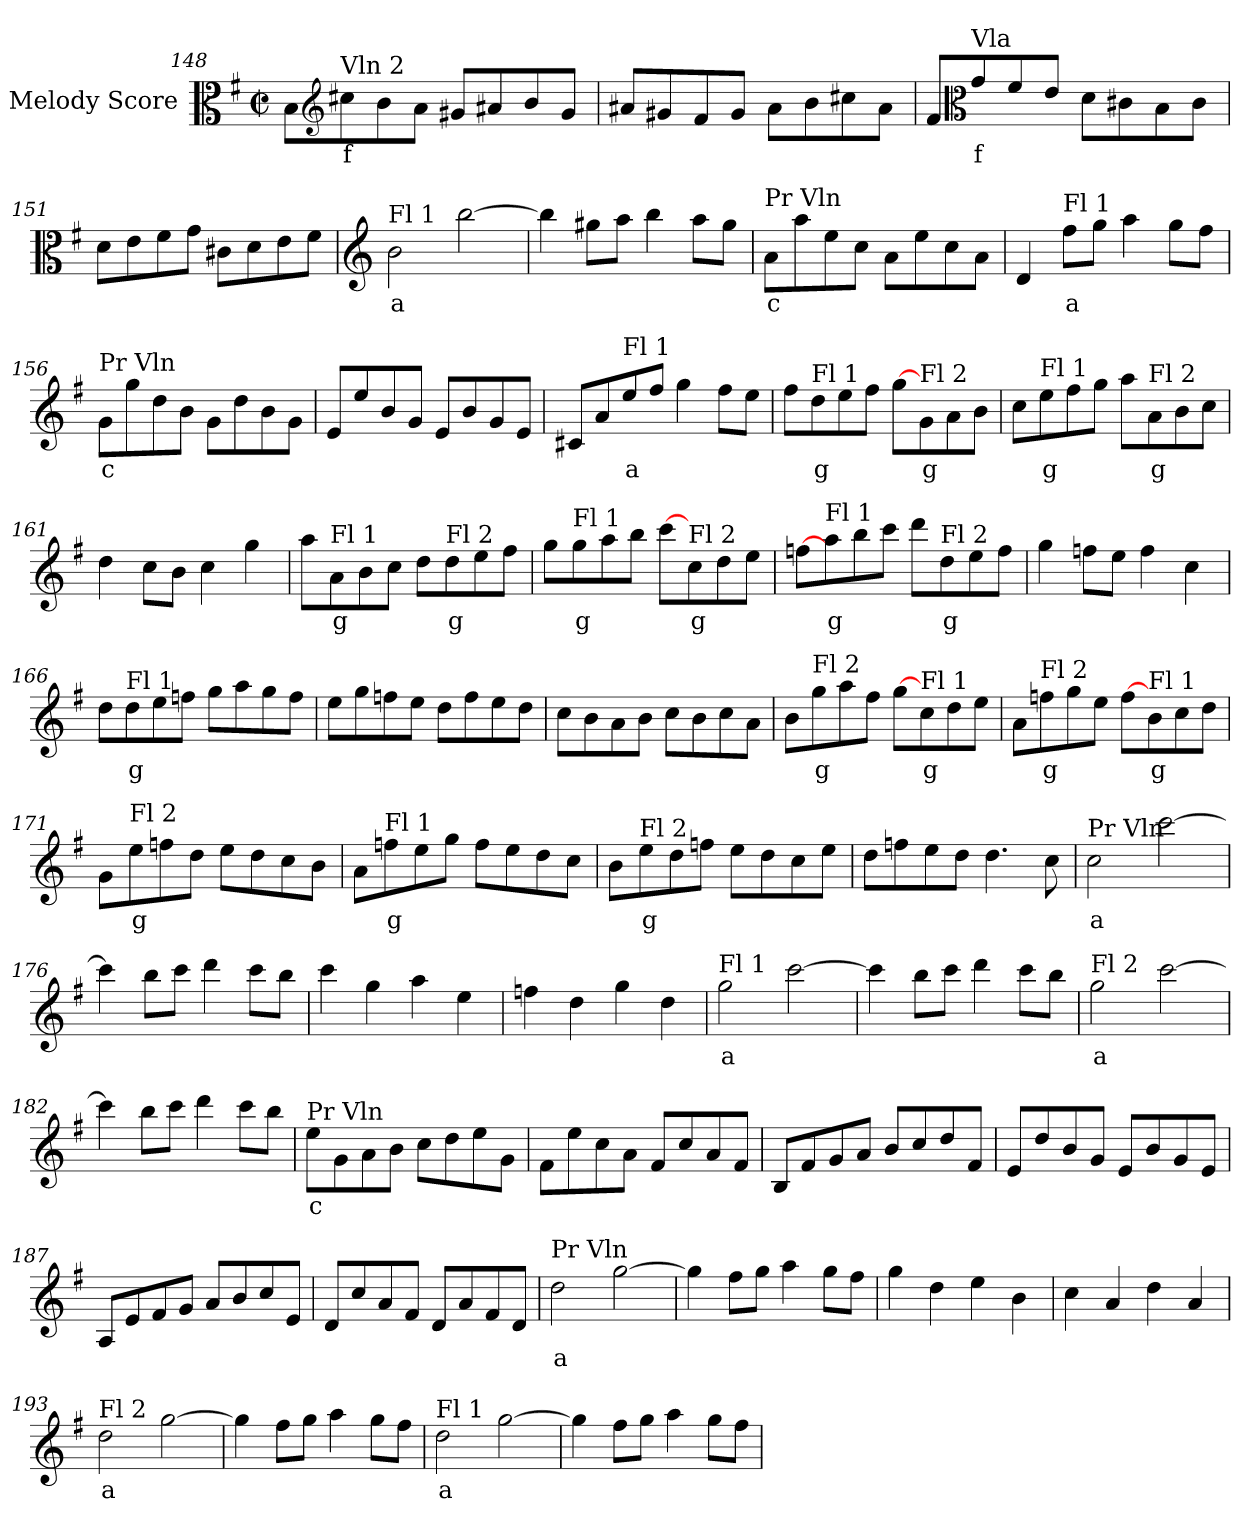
**kern	**text
*part1	*part1
*staff1	*staff1
*I"Melody Score	*
*clefC3	*
*k[f#]	*
*M2/2	*
*met(c|)	*
=148	=148
8B\L	.
*clefG2	*
!LO:TX:a:t=Vln 2	!
!	!LO:LY:b:color=#FF0000
8cc#X\	f
8b\	.
8a\J	.
8g#X/L	.
8a#X/	.
8b/	.
8g#/J	.
=149	=149
8a#X/L	.
8g#X/	.
8f#/	.
8g#/J	.
8a#\L	.
8b\	.
8cc#X\	.
8a#\J	.
=150	=150
8f#/L	.
*clefC3	*
!LO:TX:a:t=Vla	!
!	!LO:LY:b:color=#FF0000
8g/	f
8f#/	.
8e/J	.
8d\L	.
8c#X\	.
8B\	.
8c#\J	.
=151	=151
8d\L	.
8e\	.
8f#\	.
8g\J	.
8c#X\L	.
8d\	.
8e\	.
8f#\J	.
=152	=152
*clefG2	*
!LO:TX:a:t=Fl 1	!
!	!LO:LY:b:color=#FF0000
2b\	a
[2bb\	.
=153	=153
4bb\]	.
8gg#X\L	.
8aa\J	.
4bb\	.
8aa\L	.
8gg#\J	.
=154	=154
!LO:TX:a:t=Pr Vln	!
!	!LO:LY:b:color=#FF0000
8a\L	c
8aa\	.
8ee\	.
8cc\J	.
8a\L	.
8ee\	.
8cc\	.
8a\J	.
=155	=155
4d/	.
!LO:TX:a:t=Fl 1	!
!	!LO:LY:b:color=#FF0000
8ff#\L	a
8gg\J	.
4aa\	.
8gg\L	.
8ff#\J	.
=156	=156
!LO:TX:a:t=Pr Vln	!
!	!LO:LY:b:color=#FF0000
8g\L	c
8gg\	.
8dd\	.
8b\J	.
8g\L	.
8dd\	.
8b\	.
8g\J	.
=157	=157
8e/L	.
8ee/	.
8b/	.
8g/J	.
8e/L	.
8b/	.
8g/	.
8e/J	.
=158	=158
8c#X/L	.
8a/	.
!LO:TX:a:t=Fl 1	!
!	!LO:LY:b:color=#FF0000
8ee/	a
8ff#/J	.
4gg\	.
8ff#\L	.
8ee\J	.
=159	=159
8ff#\L	.
!LO:TX:a:t=Fl 1	!
!	!LO:LY:b:color=#FF0000
8dd\	g
8ee\	.
8ff#\J	.
[8gg\L	.
!LO:TX:a:t=Fl 2	!
!	!LO:LY:b:color=#FF0000
8g\	g
8a\	.
8b\J	.
=160	=160
8cc\L	.
!LO:TX:a:t=Fl 1	!
!	!LO:LY:b:color=#FF0000
8ee\	g
8ff#\	.
8gg\J	.
8aa\L	.
!LO:TX:a:t=Fl 2	!
!	!LO:LY:b:color=#FF0000
8a\	g
8b\	.
8cc\J	.
=161	=161
4dd\	.
8cc\L	.
8b\J	.
4cc\	.
4gg\	.
=162	=162
8aa\L	.
!LO:TX:a:t=Fl 1	!
!	!LO:LY:b:color=#FF0000
8a\	g
8b\	.
8cc\J	.
8dd\L	.
!LO:TX:a:t=Fl 2	!
!	!LO:LY:b:color=#FF0000
8dd\	g
8ee\	.
8ff#\J	.
=163	=163
8gg\L	.
!LO:TX:a:t=Fl 1	!
!	!LO:LY:b:color=#FF0000
8gg\	g
8aa\	.
8bb\J	.
[8ccc\L	.
!LO:TX:a:t=Fl 2	!
!	!LO:LY:b:color=#FF0000
8cc\	g
8dd\	.
8ee\J	.
=164	=164
[8ffn\L	.
!LO:TX:a:t=Fl 1	!
!	!LO:LY:b:color=#FF0000
8aa\	g
8bb\	.
8ccc\J	.
8ddd\L	.
!LO:TX:a:t=Fl 2	!
!	!LO:LY:b:color=#FF0000
8dd\	g
8ee\	.
8ff\J	.
=165	=165
4gg\	.
8ffn\L	.
8ee\J	.
4ff\	.
4cc\	.
=166	=166
8dd\L	.
!LO:TX:a:t=Fl 1	!
!	!LO:LY:b:color=#FF0000
8dd\	g
8ee\	.
8ff\J	.
8gg\L	.
8aa\	.
8gg\	.
8ff\J	.
=167	=167
8ee\L	.
8gg\	.
8ffn\	.
8ee\J	.
8dd\L	.
8ff\	.
8ee\	.
8dd\J	.
=168	=168
8cc\L	.
8b\	.
8a\	.
8b\J	.
8cc\L	.
8b\	.
8cc\	.
8a\J	.
=169	=169
8b\L	.
!LO:TX:a:t=Fl 2	!
!	!LO:LY:b:color=#FF0000
8gg\	g
8aa\	.
8ff#\J	.
[8gg\L	.
!LO:TX:a:t=Fl 1	!
!	!LO:LY:b:color=#FF0000
8cc\	g
8dd\	.
8ee\J	.
=170	=170
8a\L	.
!LO:TX:a:t=Fl 2	!
!	!LO:LY:b:color=#FF0000
8ffn\	g
8gg\	.
8ee\J	.
[8ff\L	.
!LO:TX:a:t=Fl 1	!
!	!LO:LY:b:color=#FF0000
8b\	g
8cc\	.
8dd\J	.
=171	=171
8g\L	.
!LO:TX:a:t=Fl 2	!
!	!LO:LY:b:color=#FF0000
8ee\	g
8ffn\	.
8dd\J	.
8ee\L	.
8dd\	.
8cc\	.
8b\J	.
=172	=172
8a\L	.
!LO:TX:a:t=Fl 1	!
!	!LO:LY:b:color=#FF0000
8ffn\	g
8ee\	.
8gg\J	.
8ff\L	.
8ee\	.
8dd\	.
8cc\J	.
=173	=173
8b\L	.
!LO:TX:a:t=Fl 2	!
!	!LO:LY:b:color=#FF0000
8ee\	g
8dd\	.
8ffn\J	.
8ee\L	.
8dd\	.
8cc\	.
8ee\J	.
=174	=174
8dd\L	.
8ffn\	.
8ee\	.
8dd\J	.
4.dd\	.
8cc\	.
=175	=175
!LO:TX:a:t=Pr Vln	!
!	!LO:LY:b:color=#FF0000
2cc\	a
[2ccc\	.
=176	=176
4ccc\]	.
8bb\L	.
8ccc\J	.
4ddd\	.
8ccc\L	.
8bb\J	.
=177	=177
4ccc\	.
4gg\	.
4aa\	.
4ee\	.
=178	=178
4ffn\	.
4dd\	.
4gg\	.
4dd\	.
=179	=179
!LO:TX:a:t=Fl 1	!
!	!LO:LY:b:color=#FF0000
2gg\	a
[2ccc\	.
=180	=180
4ccc\]	.
8bb\L	.
8ccc\J	.
4ddd\	.
8ccc\L	.
8bb\J	.
=181	=181
!LO:TX:a:t=Fl 2	!
!	!LO:LY:b:color=#FF0000
2gg\	a
[2ccc\	.
=182	=182
4ccc\]	.
8bb\L	.
8ccc\J	.
4ddd\	.
8ccc\L	.
8bb\J	.
=183	=183
!LO:TX:a:t=Pr Vln	!
!	!LO:LY:b:color=#FF0000
8ee\L	c
8g\	.
8a\	.
8b\J	.
8cc\L	.
8dd\	.
8ee\	.
8g\J	.
=184	=184
8f#\L	.
8ee\	.
8cc\	.
8a\J	.
8f#/L	.
8cc/	.
8a/	.
8f#/J	.
=185	=185
8B/L	.
8f#/	.
8g/	.
8a/J	.
8b/L	.
8cc/	.
8dd/	.
8f#/J	.
=186	=186
8e/L	.
8dd/	.
8b/	.
8g/J	.
8e/L	.
8b/	.
8g/	.
8e/J	.
=187	=187
8A/L	.
8e/	.
8f#/	.
8g/J	.
8a/L	.
8b/	.
8cc/	.
8e/J	.
=188	=188
8d/L	.
8cc/	.
8a/	.
8f#/J	.
8d/L	.
8a/	.
8f#/	.
8d/J	.
=189	=189
!LO:TX:a:t=Pr Vln	!
!	!LO:LY:b:color=#FF0000
2dd\	a
[2gg\	.
=190	=190
4gg\]	.
8ff#\L	.
8gg\J	.
4aa\	.
8gg\L	.
8ff#\J	.
=191	=191
4gg\	.
4dd\	.
4ee\	.
4b\	.
=192	=192
4cc\	.
4a/	.
4dd\	.
4a/	.
=193	=193
!LO:TX:a:t=Fl 2	!
!	!LO:LY:b:color=#FF0000
2dd\	a
[2gg\	.
=194	=194
4gg\]	.
8ff#\L	.
8gg\J	.
4aa\	.
8gg\L	.
8ff#\J	.
=195	=195
!LO:TX:a:t=Fl 1	!
!	!LO:LY:b:color=#FF0000
2dd\	a
[2gg\	.
=196	=196
4gg\]	.
8ff#\L	.
8gg\J	.
4aa\	.
8gg\L	.
8ff#\J	.
=	=
*-	*-
